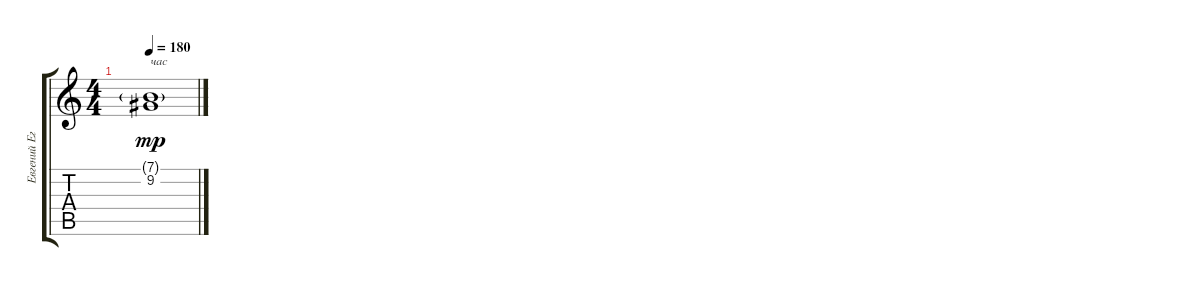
\track ("Евгений Егоров" "Евгений Ег") {instrument violin}
\staff {score tabs}
\tuning (E4 B3 G3 D3 A2 E2) {hide}
\ts (4 4)
\tempo 180
\clef g2
\ks c
(7.1{g} 9.2).1{txt "час" dy mp}
